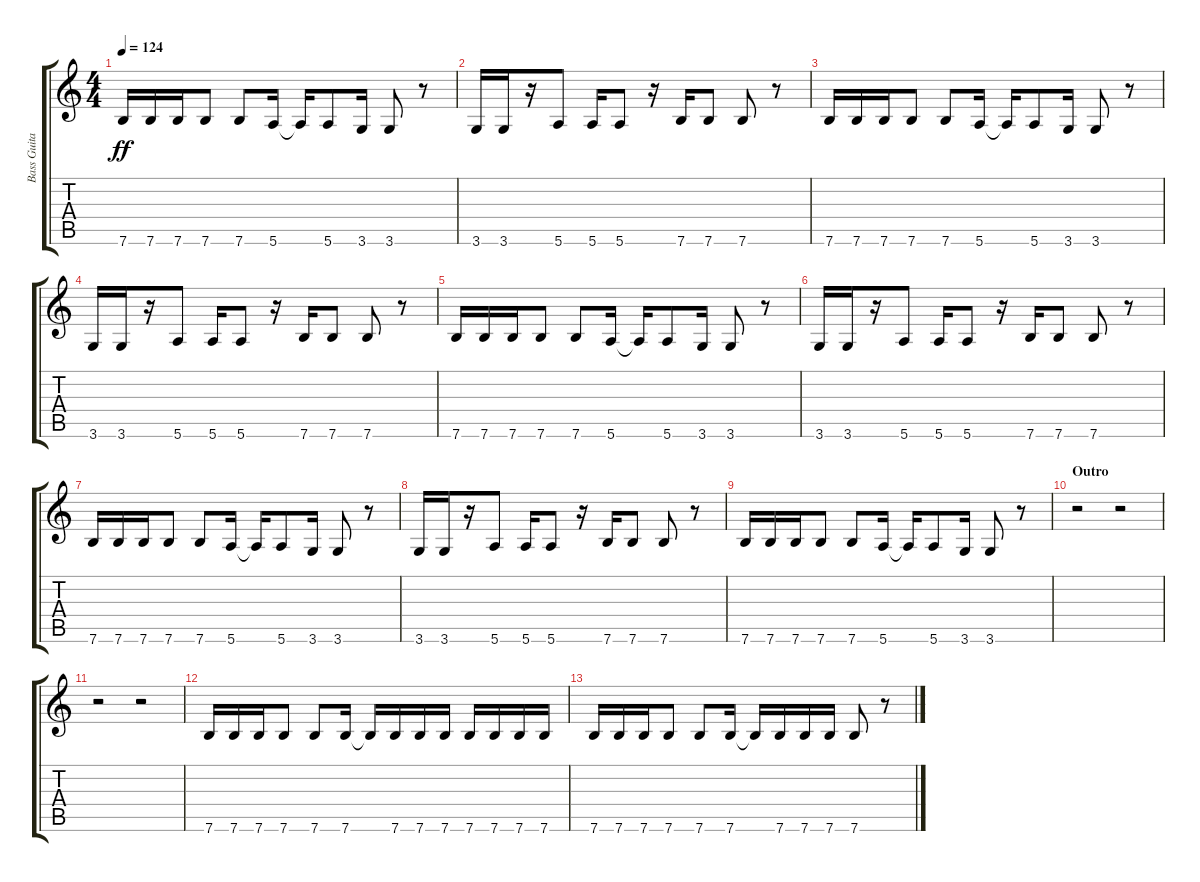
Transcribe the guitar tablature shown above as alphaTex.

\track ("Bass Guitar" "Bass Guita") {instrument electricbasspick}
\staff {score tabs}
\tuning (E4 B3 G3 D3 A2 E2) {hide}
\ts (4 4)
\tempo 124
\clef g2
\ks c
7.6.16{dy ff} 7.6.16 7.6.16 7.6.8 7.6.8 5.6.16 5.6{t}.16 5.6.8 3.6.16 3.6.8 r.8 |
3.6.16 3.6.16 r.16 5.6.8 5.6.16 5.6.8 r.16 7.6.16 7.6.8 7.6.8 r.8 |
7.6.16 7.6.16 7.6.16 7.6.8 7.6.8 5.6.16 5.6{t}.16 5.6.8 3.6.16 3.6.8 r.8 |
3.6.16 3.6.16 r.16 5.6.8 5.6.16 5.6.8 r.16 7.6.16 7.6.8 7.6.8 r.8 |
7.6.16 7.6.16 7.6.16 7.6.8 7.6.8 5.6.16 5.6{t}.16 5.6.8 3.6.16 3.6.8 r.8 |
3.6.16 3.6.16 r.16 5.6.8 5.6.16 5.6.8 r.16 7.6.16 7.6.8 7.6.8 r.8 |
7.6.16 7.6.16 7.6.16 7.6.8 7.6.8 5.6.16 5.6{t}.16 5.6.8 3.6.16 3.6.8 r.8 |
3.6.16 3.6.16 r.16 5.6.8 5.6.16 5.6.8 r.16 7.6.16 7.6.8 7.6.8 r.8 |
7.6.16 7.6.16 7.6.16 7.6.8 7.6.8 5.6.16 5.6{t}.16 5.6.8 3.6.16 3.6.8 r.8 |
\section ("" "Outro")
r.2 r.2 |
r.2 r.2 |
7.6.16 7.6.16 7.6.16 7.6.8 7.6.8 7.6.16 7.6{t}.16 7.6.16 7.6.16 7.6.16 7.6.16 7.6.16 7.6.16 7.6.16 |
7.6.16 7.6.16 7.6.16 7.6.8 7.6.8 7.6.16 7.6{t}.16 7.6.16 7.6.16 7.6.16 7.6.8 r.8
